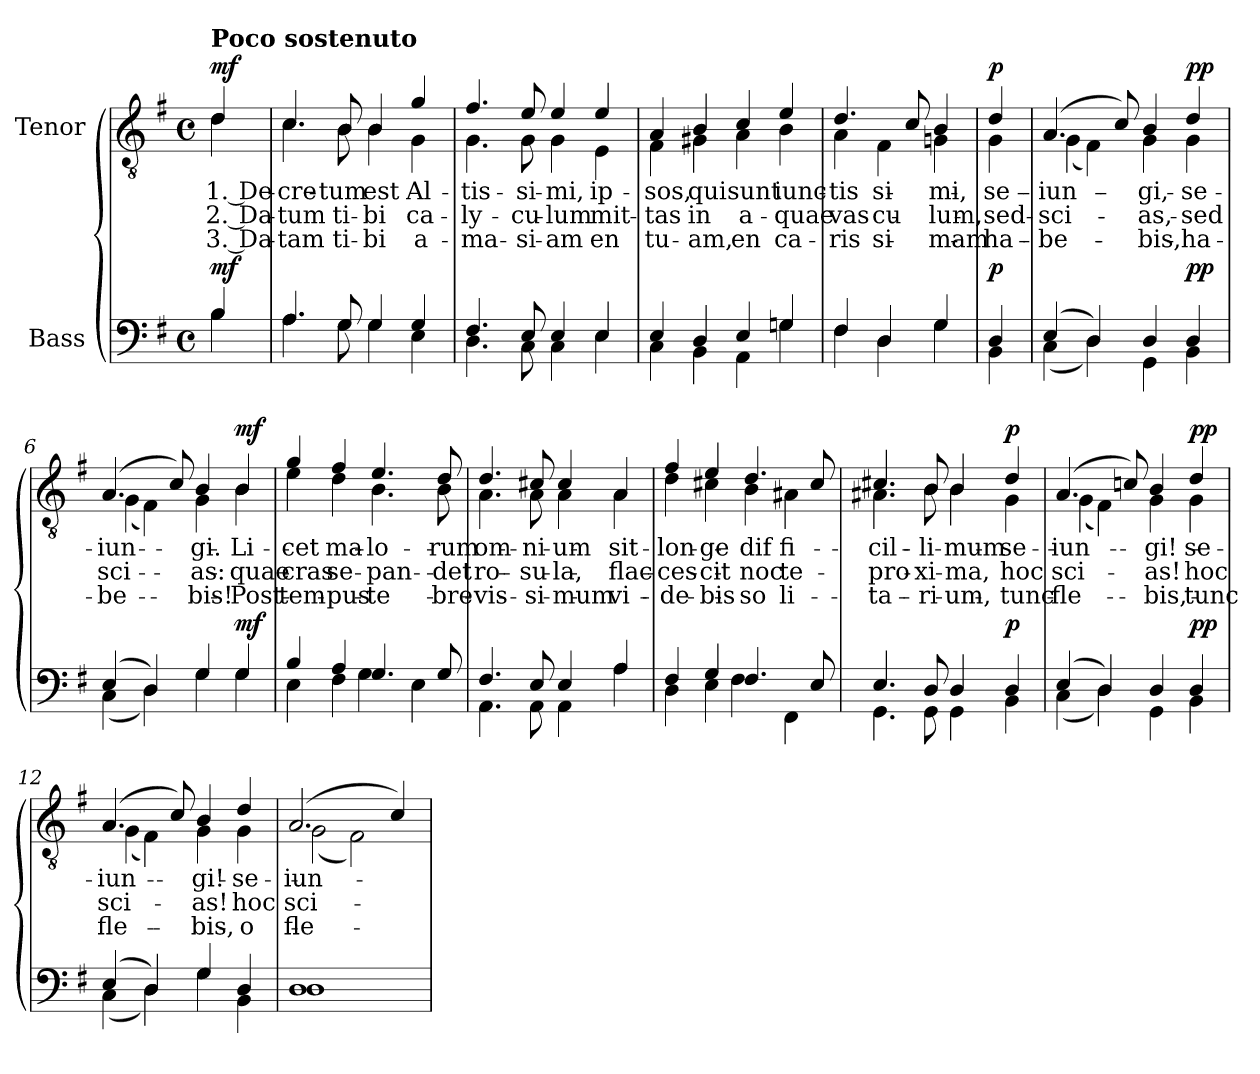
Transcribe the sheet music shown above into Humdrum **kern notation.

**kern	**dynam	**kern	**text	**text	**text	**dynam
*part2	*part2	*part1	*part1	*part1	*part1	*part1
*staff2	*staff2	*staff1	*staff1	*staff1	*staff1	*staff1
*I"Bass	*	*I"Tenor	*	*	*	*
*clefF4	*	*clefGv2	*	*	*	*
*k[f#]	*	*k[f#]	*	*	*	*
*M4/4	*	*M4/4	*	*	*	*
*met(c)	*	*met(c)	*	*	*	*
=	=	=	=	=	=	=
*^	*	*^	*	*	*	*
!	!	!	!LO:TX:a:B:t=Poco sostenuto	!	!	!	!	!
!	!	!LO:DY:a	!	!	!	!	!	!LO:DY:a
4B/	4B\	mf	4d/	4d\	1. De-	2. Da-	3. Da-	mf
=1	=1	=1	=1	=1	=1	=1	=1	=1
4.A/	4.A\	.	4.c/	4.c\	-cre-	-tum	-tam	.
8G/	8G\	.	8B/	8B\	-tum	ti-	ti-	.
4G/	4G\	.	4B/	4B\	est	-bi	-bi	.
4G/	4E\	.	4g/	4G\	Al-	ca-	a-	.
=2	=2	=2	=2	=2	=2	=2	=2	=2
4.F#/	4.D\	.	4.f#/	4.G\	-tis-	-ly-	-ma-	.
8E/	8C\	.	8e/	8G\	-si-	-cu-	-si-	.
4E/	4C\	.	4e/	4G\	-mi,	-lum	-am	.
4E/	4E\	.	4e/	4E\	ip-	mit-	en	.
=3	=3	=3	=3	=3	=3	=3	=3	=3
4E/	4C\	.	4A/	4F#\	-sos,	-tas	tu-	.
4D/	4BB\	.	4B/	4G#X\	qui	in	-am,	.
4E/	4AA\	.	4c/	4A\	sunt	a-	en	.
4Gn/	4G\	.	4e/	4B\	iunc-	-quae	ca-	.
=4	=4	=4	=4	=4	=4	=4	=4	=4
4F#/	4F#\	.	4.d/	4A\	-tis-	vas-	-ris-	.
4D/	4D\	.	.	4F#\	-si-	-cu-	-si-	.
.	.	.	8c/	.	.	.	.	.
4G/	4G\	.	4B/	4Gn\	-mi,	-lum,	-mam	.
!!LO:LB:g=z	!!
=4X1	=4X1	=4X1	=4X1	=4X1	=4X1	=4X1	=4X1	=4X1
!	!	!LO:DY:a	!	!	!	!	!	!LO:DY:a
4D/	4BB\	p	4d/	4G\	se-	sed	ha-	p
=5	=5	=5	=5	=5	=5	=5	=5	=5
(4E/	(4C\	.	(4.A/	(4G\	-iun-	sci-	-be-	.
4D/)	4D\)	.	.	4F#\)	.	.	.	.
.	.	.	8c/)	.	.	.	.	.
4D/	4GG\	.	4B/	4G\	-gi,	-as,	-bis,	.
!	!	!LO:DY:a	!	!	!	!	!	!LO:DY:a
4D/	4BB\	pp	4d/	4G\	se-	sed	ha-	pp
=6	=6	=6	=6	=6	=6	=6	=6	=6
(4E/	(4C\	.	(4.A/	(4G\	-iun-	sci-	-be-	.
4D/)	4D\)	.	.	4F#\)	.	.	.	.
.	.	.	8c/)	.	.	.	.	.
4G/	4G\	.	4B/	4G\	-gi.	-as:	-bis!	.
!	!	!LO:DY:a	!	!	!	!	!	!LO:DY:a
4G/	4G\	mf	4B/	4B\	Li-	quae	Post	mf
=7	=7	=7	=7	=7	=7	=7	=7	=7
4B/	4E\	.	4g/	4e\	-cet	cras	tem-	.
4A/	4F#\	.	4f#/	4d\	ma-	se	-pus	.
4.G/	4G\	.	4.e/	4.B\	-lo-	pan-	te	.
.	4E\	.	.	.	.	.	.	.
8G/	.	.	8d/	8B\	-rum	-det	bre-	.
=8	=8	=8	=8	=8	=8	=8	=8	=8
4.F#/	4.AA\	.	4.d/	4.A\	om-	ro-	-vis-	.
8E/	8AA\	.	8c#X/	8A\	-ni-	-su-	-si-	.
4E/	4AA\	.	4c#/	4A\	-um	-la,	-mum	.
4A/	4A\	.	4A/	4A\	sit	flac-	vi-	.
!!LO:LB:g=z	!!
=9	=9	=9	=9	=9	=9	=9	=9	=9
4F#/	4D\	.	4f#/	4d\	lon-	-ces-	-de-	.
4G/	4E\	.	4e/	4c#X\	-ge	-cit	-bis	.
4.F#/	4F#\	.	4.d/	4B\	dif-	noc-	so-	.
.	4FF#\	.	.	4A#X\	-fi-	-te	-li-	.
8E/	.	.	8c#/	.	.	.	.	.
=10	=10	=10	=10	=10	=10	=10	=10	=10
4.E/	4.GG\	.	4.c#X/	4.A#X\	-cil-	pro-	-ta-	.
8D/	8GG\	.	8B/	8B\	-li-	-xi-	-ri-	.
4D/	4GG\	.	4B/	4B\	-mum	-ma,	-um,	.
!	!	!LO:DY:a	!	!	!	!	!	!LO:DY:a
4D/	4BB\	p	4d/	4G\	se-	hoc	tunc	p
=11	=11	=11	=11	=11	=11	=11	=11	=11
(4E/	(4C\	.	(4.A/	(4G\	-iun-	sci-	fle-	.
4D/)	4D\)	.	.	4F#\)	.	.	.	.
.	.	.	8cn/)	.	.	.	.	.
4D/	4GG\	.	4B/	4G\	-gi!	-as!	-bis,	.
!	!	!LO:DY:a	!	!	!	!	!	!LO:DY:a
4D/	4BB\	pp	4d/	4G\	se-	hoc	tunc	pp
=12	=12	=12	=12	=12	=12	=12	=12	=12
(4E/	(4C\	.	(4.A/	(4G\	-iun-	sci-	fle-	.
4D/)	4D\)	.	.	4F#\)	.	.	.	.
.	.	.	8c/)	.	.	.	.	.
4G/	4G\	.	4B/	4G\	-gi!	-as!	-bis,	.
4D/	4BB\	.	4d/	4G\	se-	hoc	o	.
=13	=13	=13	=13	=13	=13	=13	=13	=13
1D	1D	.	(2.A/	(2G\	-iun-	sci-	fle-	.
.	.	.	.	2F#\)	.	.	.	.
.	.	.	4c/)	.	.	.	.	.
*v	*v	*	*	*	*	*	*	*
*	*	*v	*v	*	*	*	*
=	=	=	=	=	=	=
*-	*-	*-	*-	*-	*-	*-
